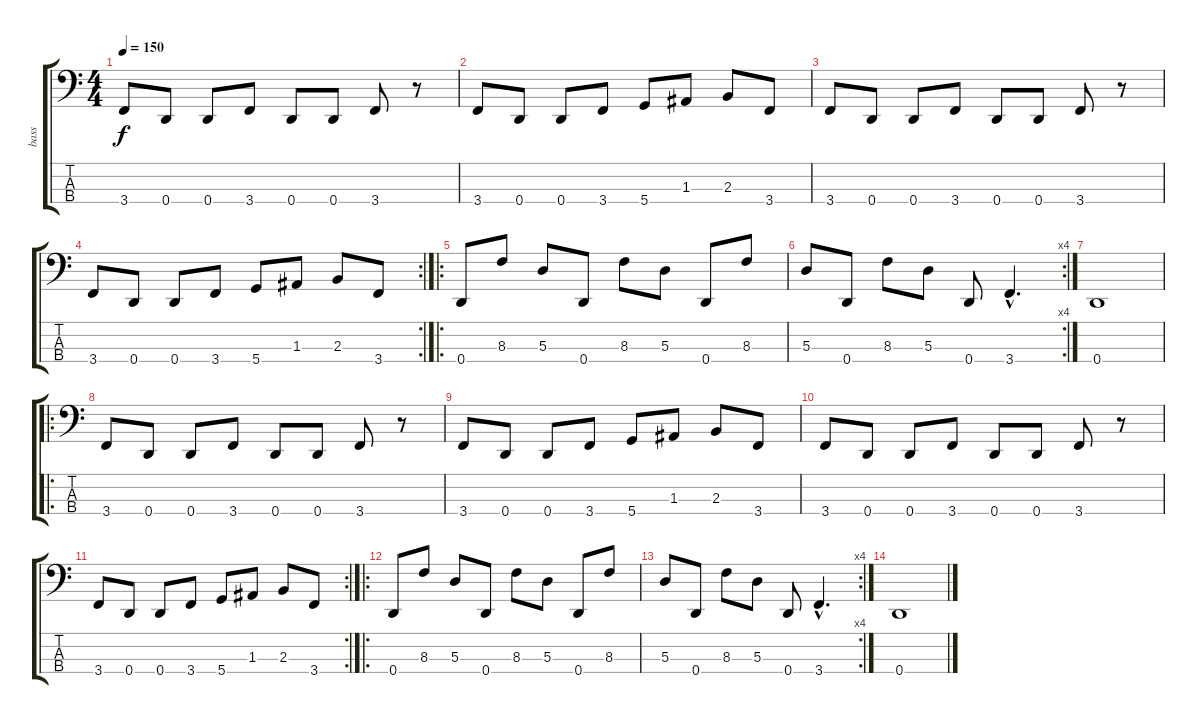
\track ("bass" "bass") {instrument electricbassfinger}
\staff {score tabs}
\tuning (G2 D2 A1 D1) {hide}
\ts (4 4)
\tempo 150
\clef f4
\ks c
3.4.8{dy f instrument electricbassfinger} 0.4.8 0.4.8 3.4.8 0.4.8 0.4.8 3.4.8 r.8 |
3.4.8 0.4.8 0.4.8 3.4.8 5.4.8 1.3.8 2.3.8 3.4.8 |
3.4.8 0.4.8 0.4.8 3.4.8 0.4.8 0.4.8 3.4.8 r.8 |
\rc 2
3.4.8 0.4.8 0.4.8 3.4.8 5.4.8 1.3.8 2.3.8 3.4.8 |
\ro
0.4.8 8.3.8 5.3.8 0.4.8 8.3.8 5.3.8 0.4.8 8.3.8 |
\rc 4
5.3.8 0.4.8 8.3.8 5.3.8 0.4.8 3.4{hac}.4{d} |
0.4.1 |
\ro
3.4.8 0.4.8 0.4.8 3.4.8 0.4.8 0.4.8 3.4.8 r.8 |
3.4.8 0.4.8 0.4.8 3.4.8 5.4.8 1.3.8 2.3.8 3.4.8 |
3.4.8 0.4.8 0.4.8 3.4.8 0.4.8 0.4.8 3.4.8 r.8 |
\rc 2
3.4.8 0.4.8 0.4.8 3.4.8 5.4.8 1.3.8 2.3.8 3.4.8 |
\ro
0.4.8 8.3.8 5.3.8 0.4.8 8.3.8 5.3.8 0.4.8 8.3.8 |
\rc 4
5.3.8 0.4.8 8.3.8 5.3.8 0.4.8 3.4{hac}.4{d} |
0.4.1
